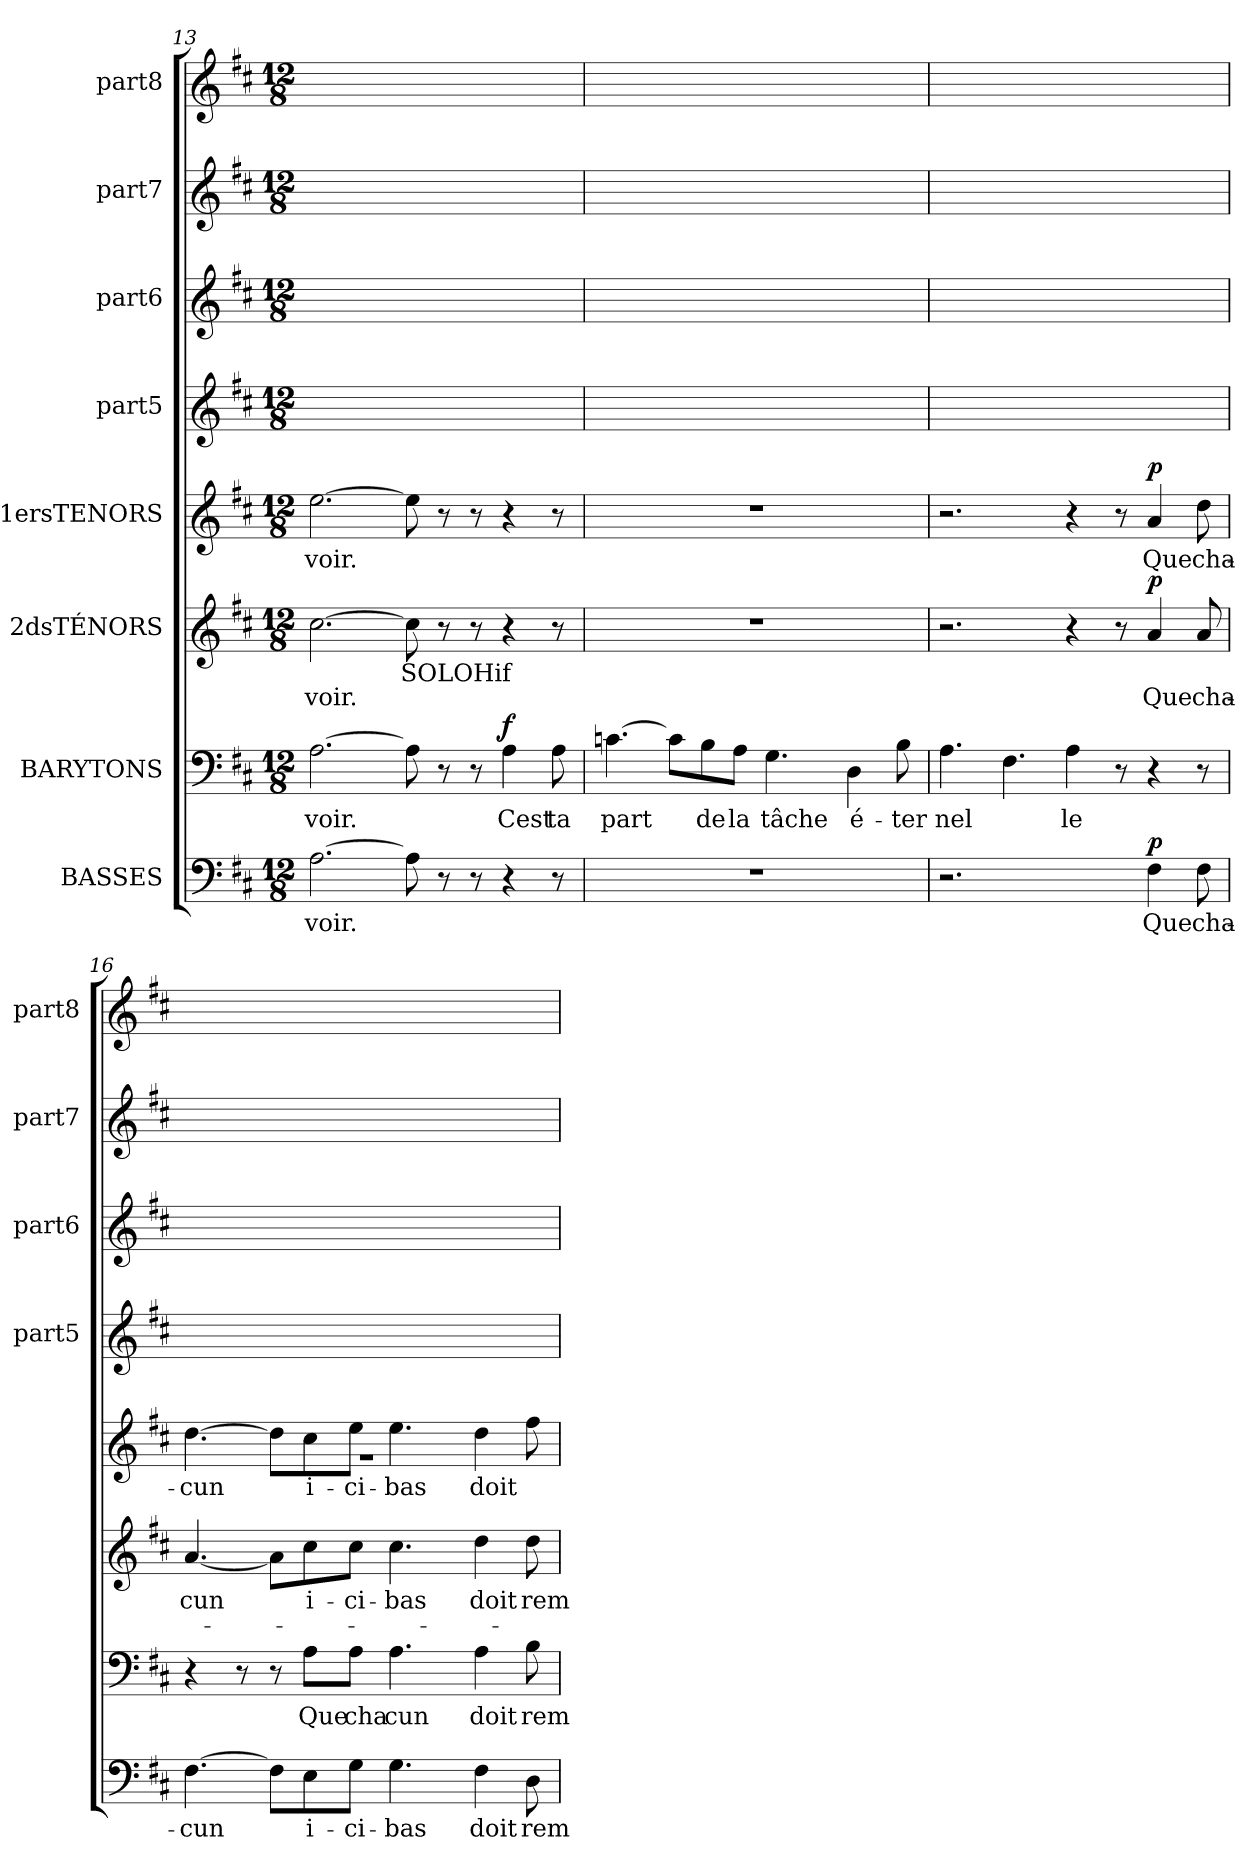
**kern	**text	**dynam	**kern	**text	**dynam	**kern	**text	**text	**dynam	**kern	**text	**dynam	**kern	**kern	**kern	**kern
*part8	*part8	*part8	*part7	*part7	*part7	*part6	*part6	*part6	*part6	*part5	*part5	*part5	*part4	*part3	*part2	*part1
*staff8	*staff8	*staff8	*staff7	*staff7	*staff7	*staff6	*staff6	*staff6	*staff6	*staff5	*staff5	*staff5	*staff4	*staff3	*staff2	*staff1
*I"BASSES	*	*	*I"BARYTONS	*	*	*I"2dsTÉNORS	*	*	*	*I"1ersTENORS	*	*	*I"part5	*I"part6	*I"part7	*I"part8
*	*	*	*	*	*	*	*	*	*	*	*	*	*I'part5	*I'part6	*I'part7	*I'part8
!!LO:LB:g=z
*clefF4	*	*	*clefF4	*	*	*clefG2	*	*	*	*clefG2	*	*	*clefG2	*clefG2	*clefG2	*clefG2
*k[f#c#]	*	*	*k[f#c#]	*	*	*k[f#c#]	*	*	*	*k[f#c#]	*	*	*k[f#c#]	*k[f#c#]	*k[f#c#]	*k[f#c#]
*M12/8	*	*	*M12/8	*	*	*M12/8	*	*	*	*M12/8	*	*	*M12/8	*M12/8	*M12/8	*M12/8
=13	=13	=13	=13	=13	=13	=13	=13	=13	=13	=13	=13	=13	=13	=13	=13	=13
[2.Ai\	voir.	.	[2.Ai\	voir.	.	[2.cc#i\	.	voir.	.	[2.eei\	voir.	.	1ryy	1ryy	1ryy	1ryy
8Ai\]	.	.	8Ai\]	.	.	8cc#i\]	SOLOHif	.	.	8eei\]	.	.	.	.	.	.
8r	.	.	8r	.	.	8r	.	.	.	8r	.	.	.	.	.	.
8r	.	.	8r	.	.	8r	.	.	.	8r	.	.	2ryy	2ryy	2ryy	2ryy
!	!	!	!	!	!LO:DY:a	!	!	!	!	!	!	!	!	!	!	!
4r	.	.	4Ai\	Cest	f	4r	.	.	.	4r	.	.	.	.	.	.
8r	.	.	8Ai\	ta	.	8r	.	.	.	8r	.	.	.	.	.	.
=14	=14	=14	=14	=14	=14	=14	=14	=14	=14	=14	=14	=14	=14	=14	=14	=14
1.r	.	.	[4.cni\	part	.	1.r	.	.	.	1.r	.	.	1ryy	1ryy	1ryy	1ryy
.	.	.	8ci\L]	.	.	.	.	.	.	.	.	.	.	.	.	.
.	.	.	8Bi\	de	.	.	.	.	.	.	.	.	.	.	.	.
.	.	.	8Ai\J	la	.	.	.	.	.	.	.	.	.	.	.	.
.	.	.	4.Gi\	tâche	.	.	.	.	.	.	.	.	.	.	.	.
.	.	.	.	.	.	.	.	.	.	.	.	.	2ryy	2ryy	2ryy	2ryy
.	.	.	4Di\	é-	.	.	.	.	.	.	.	.	.	.	.	.
.	.	.	8Bi\	ter	.	.	.	.	.	.	.	.	.	.	.	.
=15	=15	=15	=15	=15	=15	=15	=15	=15	=15	=15	=15	=15	=15	=15	=15	=15
2.r	.	.	4.Ai\	nel	.	2.r	.	.	.	2.r	.	.	1ryy	1ryy	1ryy	1ryy
.	.	.	4.F#i\	.	.	.	.	.	.	.	.	.	.	.	.	.
4ryy	.	.	4Ai\	le	.	4r	.	.	.	4r	.	.	.	.	.	.
8ryy	.	.	8r	.	.	8r	.	.	.	8r	.	.	2ryy	2ryy	2ryy	2ryy
!	!	!LO:DY:a	!	!	!	!	!	!	!LO:DY:a	!	!	!LO:DY:a	!	!	!	!
4F#i\	Que	p	4r	.	.	4ai/	.	Que	p	4ai/	Que	p	.	.	.	.
8F#i\	cha-	.	8r	.	.	8ai/	.	cha-	.	8ddi\	cha-	.	.	.	.	.
!!LO:LB:g=z
=16	=16	=16	=16	=16	=16	=16	=16	=16	=16	=16	=16	=16	=16	=16	=16	=16
*	*	*	*	*	*	*	*	*	*	*^	*	*	*	*	*	*
[4.F#i\	cun	.	4r	.	.	[4.ai/	cun	.	.	[4.ddi\	1.r	cun	.	1ryy	1ryy	1ryy	1ryy
.	.	.	8r	.	.	.	.	.	.	.	.	.	.	.	.	.	.
8F#i\L]	.	.	8r	.	.	8ai\L]	.	.	.	8ddi\L]	.	.	.	.	.	.	.
8Ei\	i-	.	8Ai\L	Que	.	8cc#i\	i-	.	.	8cc#i\	.	i-	.	.	.	.	.
8Gi\J	ci-	.	8Ai\J	cha	.	8cc#i\J	ci-	.	.	8eei\J	.	ci-	.	.	.	.	.
4.Gi\	bas	.	4.Ai\	cun	.	4.cc#i\	bas	.	.	4.eei\	.	bas	.	.	.	.	.
.	.	.	.	.	.	.	.	.	.	.	.	.	.	2ryy	2ryy	2ryy	2ryy
4F#i\	doit	.	4Ai\	doit	.	4ddi\	doit	.	.	4ddi\	.	doit	.	.	.	.	.
8Di\	rem-	.	8Bi\	rem-	.	8ddi\	rem-	.	.	8ff#i\	.	.	.	.	.	.	.
*	*	*	*	*	*	*	*	*	*	*v	*v	*	*	*	*	*	*
=	=	=	=	=	=	=	=	=	=	=	=	=	=	=	=	=
*-	*-	*-	*-	*-	*-	*-	*-	*-	*-	*-	*-	*-	*-	*-	*-	*-
